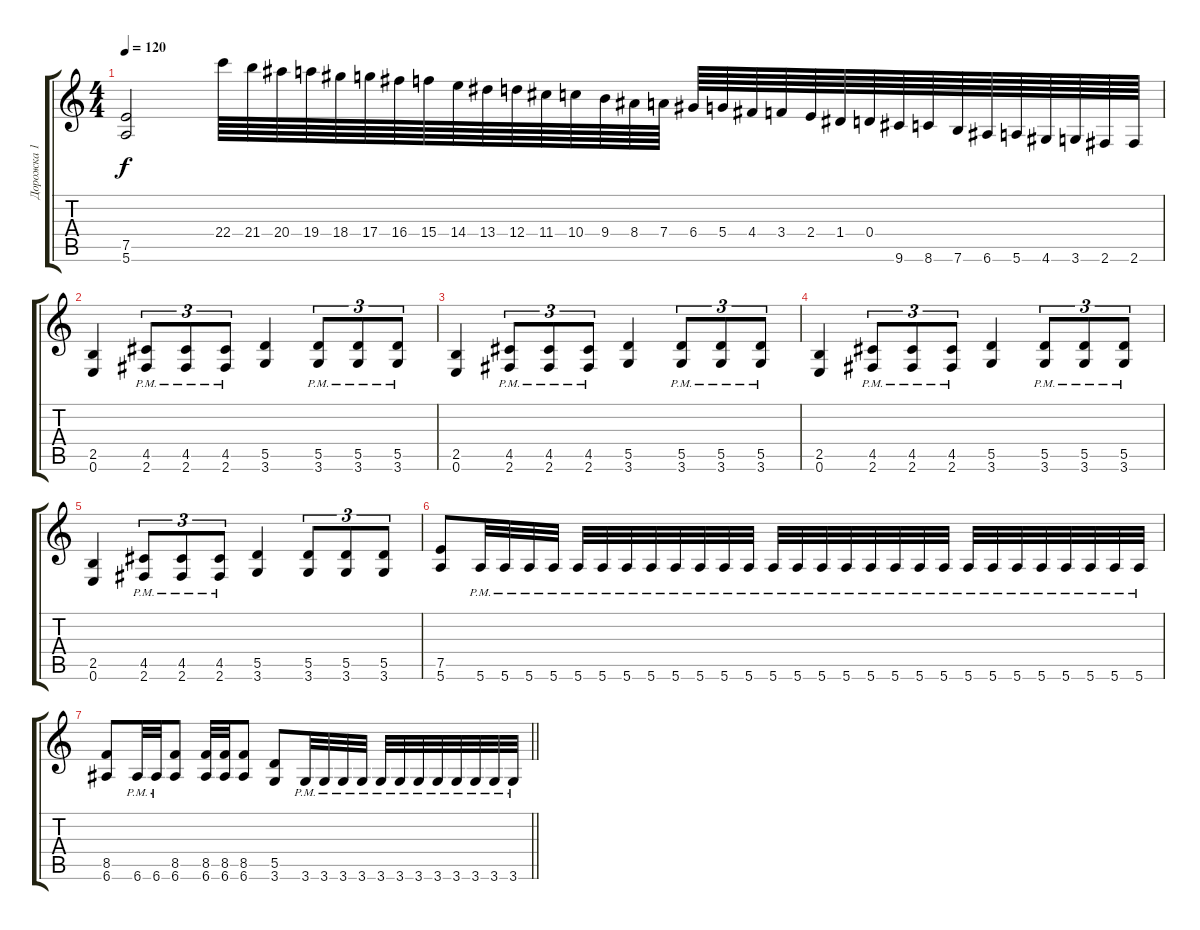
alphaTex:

\track ("Дорожка 1" "Дорожка 1") {instrument overdrivenguitar}
\staff {score tabs}
\tuning (E4 B3 G3 D3 A2 E2) {hide}
\ts (4 4)
\tempo 120
\clef g2
\ks c
(7.5{t} 5.6{t}).2{dy f} 22.4.64 21.4.64 20.4.64 19.4.64 18.4.64 17.4.64 16.4.64 15.4.64 14.4.64 13.4.64 12.4.64 11.4.64 10.4.64 9.4.64 8.4.64 7.4.64 6.4.64 5.4.64 4.4.64 3.4.64 2.4.64 1.4.64 0.4.64 9.6.64 8.6.64 7.6.64 6.6.64 5.6.64 4.6.64 3.6.64 2.6.64 2.6.64 |
(2.5 0.6).4 (4.5{pm} 2.6{pm}).8{tu (3 2)} (4.5{pm} 2.6{pm}).8{tu (3 2)} (4.5{pm} 2.6{pm}).8{tu (3 2)} (5.5 3.6).4 (5.5{pm} 3.6{pm}).8{tu (3 2)} (5.5{pm} 3.6{pm}).8{tu (3 2)} (5.5{pm} 3.6{pm}).8{tu (3 2)} |
(2.5 0.6).4 (4.5{pm} 2.6{pm}).8{tu (3 2)} (4.5{pm} 2.6{pm}).8{tu (3 2)} (4.5{pm} 2.6{pm}).8{tu (3 2)} (5.5 3.6).4 (5.5{pm} 3.6{pm}).8{tu (3 2)} (5.5{pm} 3.6{pm}).8{tu (3 2)} (5.5{pm} 3.6{pm}).8{tu (3 2)} |
(2.5 0.6).4 (4.5{pm} 2.6{pm}).8{tu (3 2)} (4.5{pm} 2.6{pm}).8{tu (3 2)} (4.5{pm} 2.6{pm}).8{tu (3 2)} (5.5 3.6).4 (5.5{pm} 3.6{pm}).8{tu (3 2)} (5.5{pm} 3.6{pm}).8{tu (3 2)} (5.5{pm} 3.6{pm}).8{tu (3 2)} |
(2.5 0.6).4 (4.5{pm} 2.6{pm}).8{tu (3 2)} (4.5{pm} 2.6{pm}).8{tu (3 2)} (4.5{pm} 2.6{pm}).8{tu (3 2)} (5.5 3.6).4 (5.5 3.6).8{tu (3 2)} (5.5 3.6).8{tu (3 2)} (5.5 3.6).8{tu (3 2)} |
(7.5 5.6).8 5.6{pm}.32 5.6{pm}.32 5.6{pm}.32 5.6{pm}.32 5.6{pm}.32 5.6{pm}.32 5.6{pm}.32 5.6{pm}.32 5.6{pm}.32 5.6{pm}.32 5.6{pm}.32 5.6{pm}.32 5.6{pm}.32 5.6{pm}.32 5.6{pm}.32 5.6{pm}.32 5.6{pm}.32 5.6{pm}.32 5.6{pm}.32 5.6{pm}.32 5.6{pm}.32 5.6{pm}.32 5.6{pm}.32 5.6{pm}.32 5.6{pm}.32 5.6{pm}.32 5.6{pm}.32 5.6{pm}.32 |
\barLineRight lightlight
(8.5 6.6).8 6.6{pm}.32 6.6{pm}.32 (8.5 6.6).8 (8.5 6.6).32 (8.5 6.6).32 (8.5 6.6).8 (5.5 3.6).8 3.6{pm}.32 3.6{pm}.32 3.6{pm}.32 3.6{pm}.32 3.6{pm}.32 3.6{pm}.32 3.6{pm}.32 3.6{pm}.32 3.6{pm}.32 3.6{pm}.32 3.6{pm}.32 3.6{pm}.32
